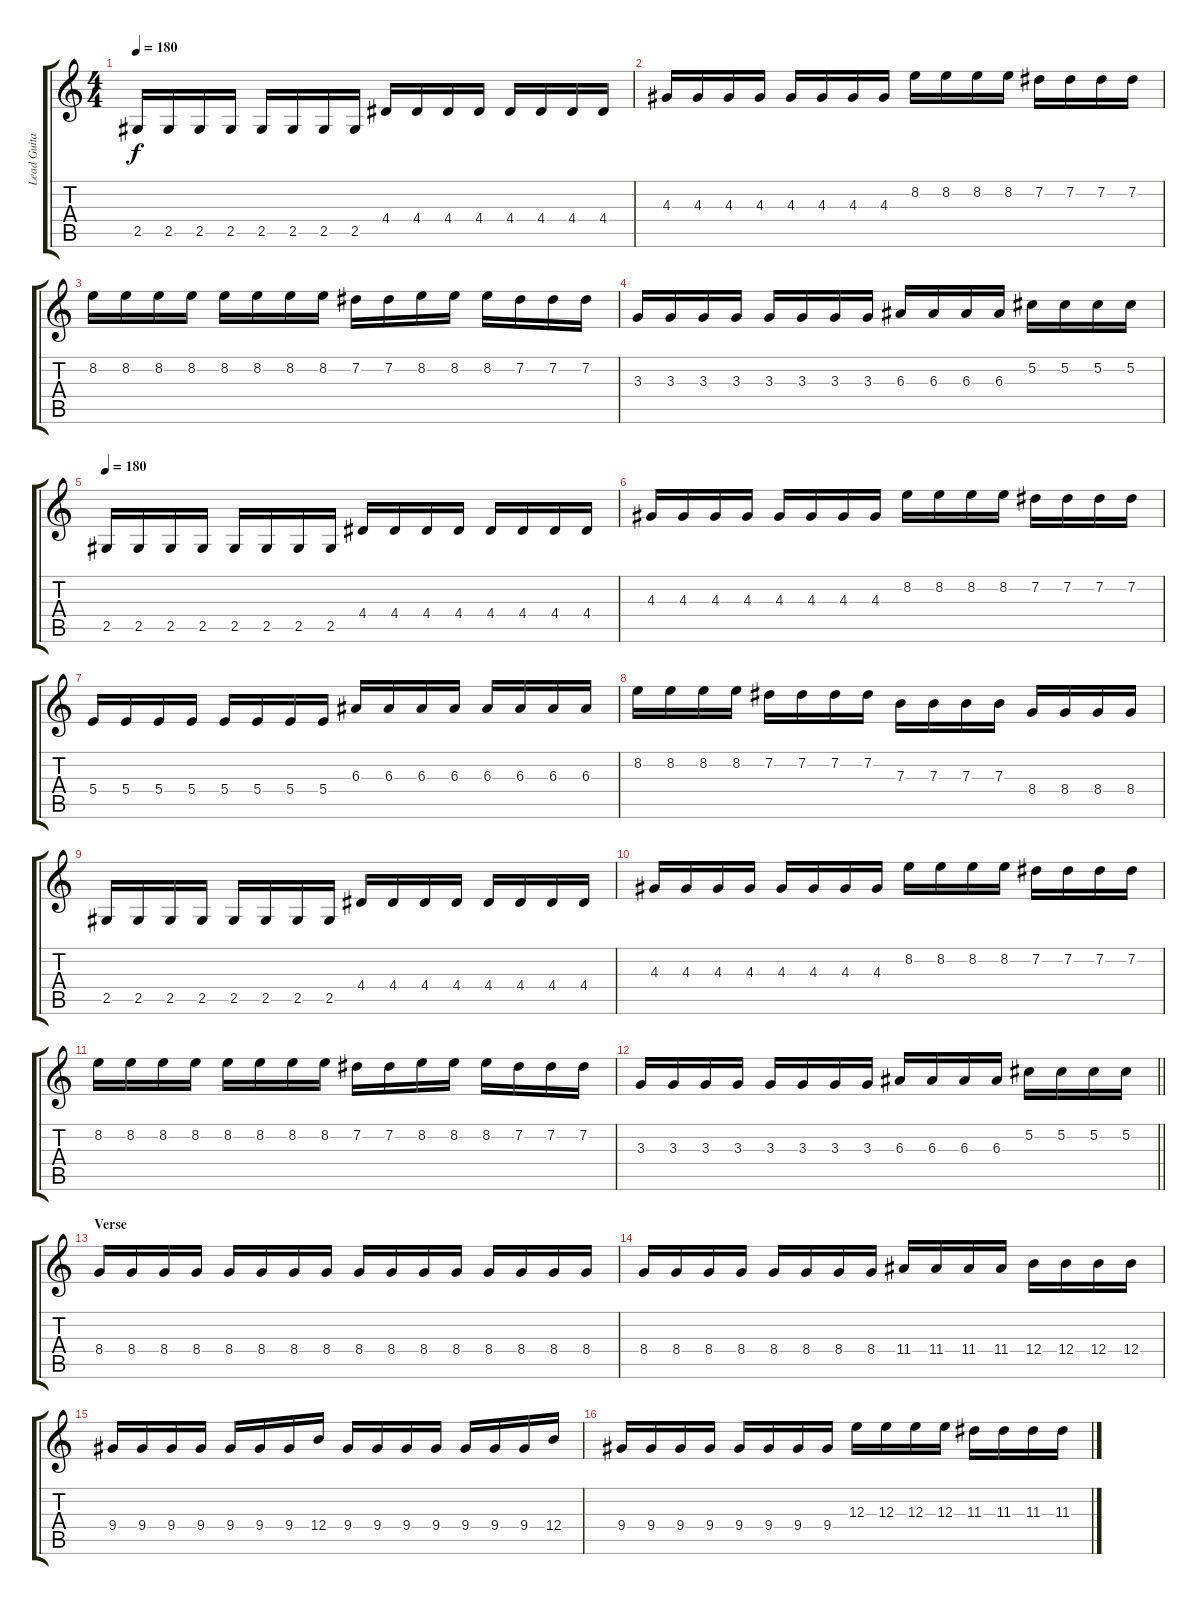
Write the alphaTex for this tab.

\track ("Lead Guitar II" "Lead Guita") {instrument overdrivenguitar}
\staff {score tabs}
\tuning (Db4 Ab3 E3 B2 Gb2 B1) {hide}
\ts (4 4)
\tempo 180
\clef g2
\ks c
2.5.16{dy f} 2.5.16 2.5.16 2.5.16 2.5.16 2.5.16 2.5.16 2.5.16 4.4.16 4.4.16 4.4.16 4.4.16 4.4.16 4.4.16 4.4.16 4.4.16 |
4.3.16 4.3.16 4.3.16 4.3.16 4.3.16 4.3.16 4.3.16 4.3.16 8.2.16 8.2.16 8.2.16 8.2.16 7.2.16 7.2.16 7.2.16 7.2.16 |
8.2.16 8.2.16 8.2.16 8.2.16 8.2.16 8.2.16 8.2.16 8.2.16 7.2.16 7.2.16 8.2.16 8.2.16 8.2.16 7.2.16 7.2.16 7.2.16 |
3.3.16 3.3.16 3.3.16 3.3.16 3.3.16 3.3.16 3.3.16 3.3.16 6.3.16 6.3.16 6.3.16 6.3.16 5.2.16 5.2.16 5.2.16 5.2.16 |
\tempo 180
2.5.16 2.5.16 2.5.16 2.5.16 2.5.16 2.5.16 2.5.16 2.5.16 4.4.16 4.4.16 4.4.16 4.4.16 4.4.16 4.4.16 4.4.16 4.4.16 |
4.3.16 4.3.16 4.3.16 4.3.16 4.3.16 4.3.16 4.3.16 4.3.16 8.2.16 8.2.16 8.2.16 8.2.16 7.2.16 7.2.16 7.2.16 7.2.16 |
5.4.16 5.4.16 5.4.16 5.4.16 5.4.16 5.4.16 5.4.16 5.4.16 6.3.16 6.3.16 6.3.16 6.3.16 6.3.16 6.3.16 6.3.16 6.3.16 |
8.2.16 8.2.16 8.2.16 8.2.16 7.2.16 7.2.16 7.2.16 7.2.16 7.3.16 7.3.16 7.3.16 7.3.16 8.4.16 8.4.16 8.4.16 8.4.16 |
2.5.16 2.5.16 2.5.16 2.5.16 2.5.16 2.5.16 2.5.16 2.5.16 4.4.16 4.4.16 4.4.16 4.4.16 4.4.16 4.4.16 4.4.16 4.4.16 |
4.3.16 4.3.16 4.3.16 4.3.16 4.3.16 4.3.16 4.3.16 4.3.16 8.2.16 8.2.16 8.2.16 8.2.16 7.2.16 7.2.16 7.2.16 7.2.16 |
8.2.16 8.2.16 8.2.16 8.2.16 8.2.16 8.2.16 8.2.16 8.2.16 7.2.16 7.2.16 8.2.16 8.2.16 8.2.16 7.2.16 7.2.16 7.2.16 |
\barLineRight lightlight
3.3.16 3.3.16 3.3.16 3.3.16 3.3.16 3.3.16 3.3.16 3.3.16 6.3.16 6.3.16 6.3.16 6.3.16 5.2.16 5.2.16 5.2.16 5.2.16 |
\section ("" "Verse ")
8.4.16 8.4.16 8.4.16 8.4.16 8.4.16 8.4.16 8.4.16 8.4.16 8.4.16 8.4.16 8.4.16 8.4.16 8.4.16 8.4.16 8.4.16 8.4.16 |
8.4.16 8.4.16 8.4.16 8.4.16 8.4.16 8.4.16 8.4.16 8.4.16 11.4.16 11.4.16 11.4.16 11.4.16 12.4.16 12.4.16 12.4.16 12.4.16 |
9.4.16 9.4.16 9.4.16 9.4.16 9.4.16 9.4.16 9.4.16 12.4.16 9.4.16 9.4.16 9.4.16 9.4.16 9.4.16 9.4.16 9.4.16 12.4.16 |
9.4.16 9.4.16 9.4.16 9.4.16 9.4.16 9.4.16 9.4.16 9.4.16 12.3.16 12.3.16 12.3.16 12.3.16 11.3.16 11.3.16 11.3.16 11.3.16
